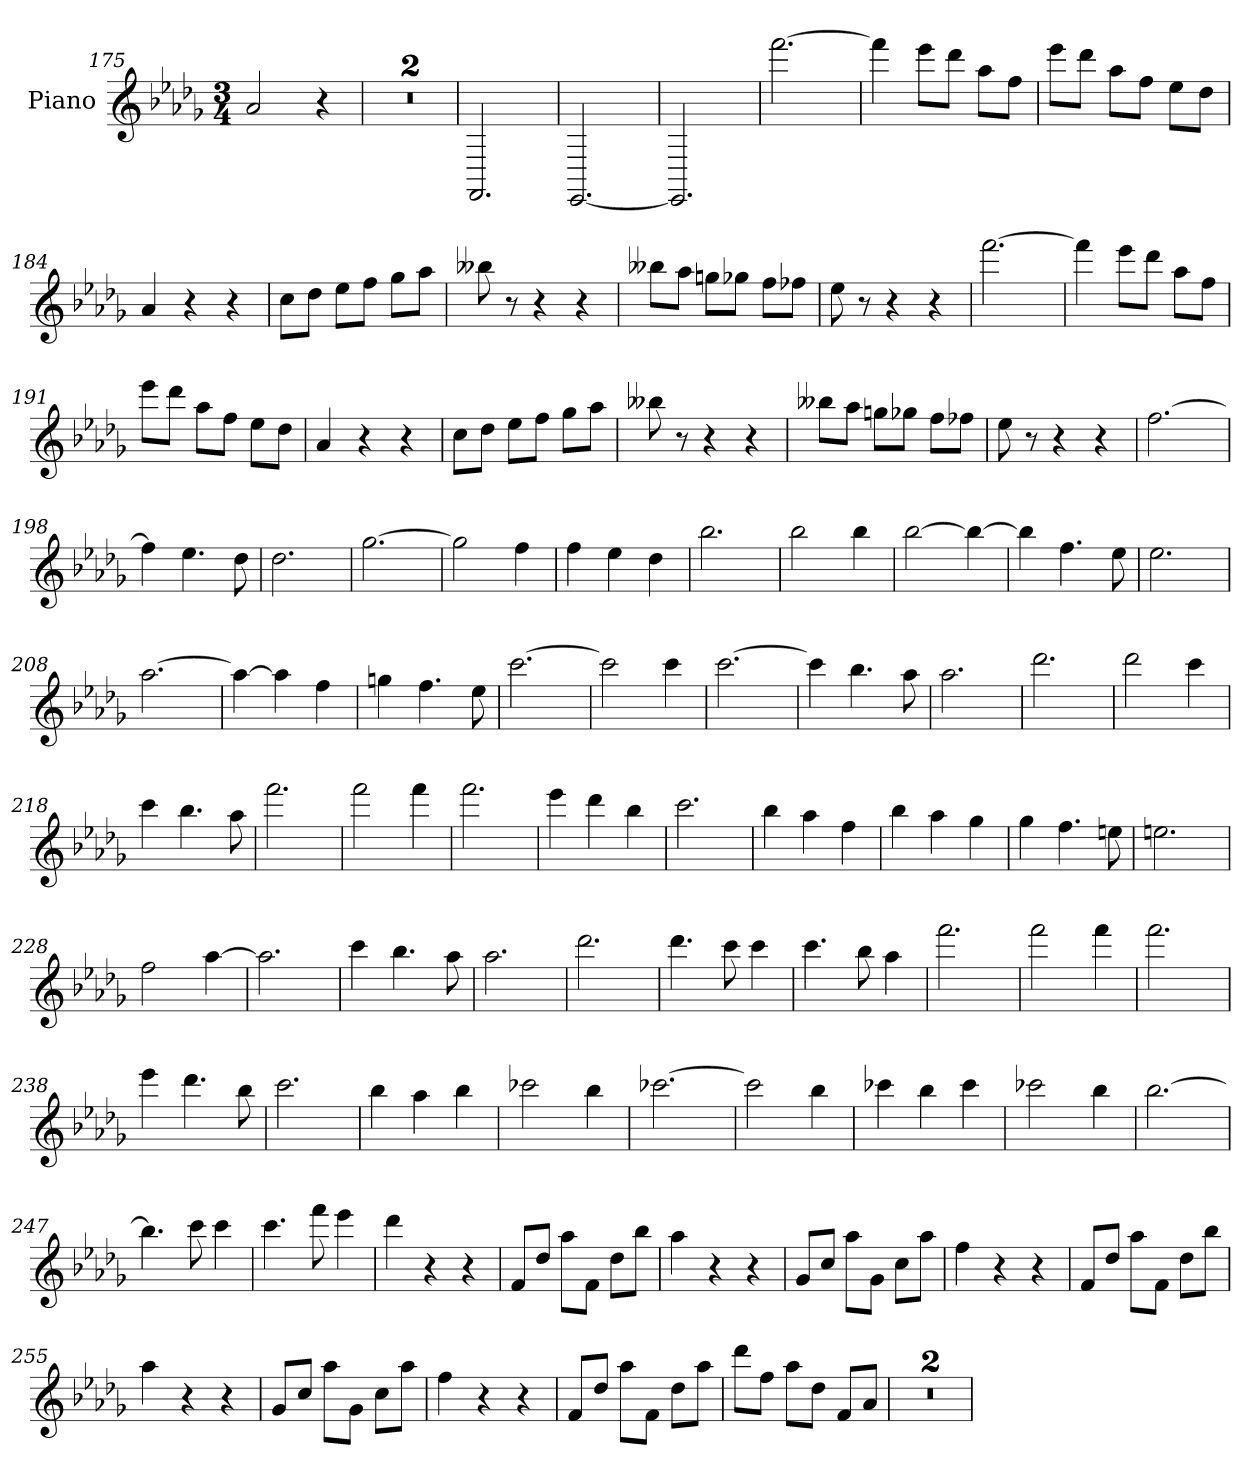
**kern
*part1
*staff1
*I"Piano
*I'Pno
*clefG2
*k[b-e-a-d-g-]
*b-:
*M3/4
=175
2a-
4r
=176
2.r
=177
2.r
=178
2.FF
=179
[2.EE-
=180
2.EE-]
=181
[2.fff
=182
4fff]
8eee-\L
8ddd-\J
8aa-\L
8ff\J
=183
8eee-\L
8ddd-\J
8aa-\L
8ff\J
8ee-\L
8dd-\J
=184
4a-
4r
4r
=185
8cc\L
8dd-\J
8ee-\L
8ff\J
8gg-\L
8aa-\J
=186
8bb--X
8r
4r
4r
=187
8bb--X\L
8aa-\J
8ggn\L
8gg-X\J
8ff\L
8ff-X\J
=188
8ee-
8r
4r
4r
=189
[2.fff
=190
4fff]
8eee-\L
8ddd-\J
8aa-\L
8ff\J
=191
8eee-\L
8ddd-\J
8aa-\L
8ff\J
8ee-\L
8dd-\J
=192
4a-
4r
4r
=193
8cc\L
8dd-\J
8ee-\L
8ff\J
8gg-\L
8aa-\J
=194
8bb--X
8r
4r
4r
=195
8bb--X\L
8aa-\J
8ggn\L
8gg-X\J
8ff\L
8ff-X\J
=196
8ee-
8r
4r
4r
=197
[2.ff
=198
4ff]
4.ee-
8dd-
=199
2.dd-
=200
[2.gg-
=201
2gg-]
4ff
=202
4ff
4ee-
4dd-
=203
2.bb-
=204
2bb-
4bb-
=205
[2bb-
4bb-_
=206
4bb-]
4.ff
8ee-
=207
2.ee-
=208
[2.aa-
=209
4aa-_
4aa-]
4ff
=210
4ggn
4.ff
8ee-
=211
[2.ccc
=212
2ccc]
4ccc
=213
[2.ccc
=214
4ccc]
4.bb-
8aa-
=215
2.aa-
=216
2.ddd-
=217
2ddd-
4ccc
=218
4ccc
4.bb-
8aa-
=219
2.fff
=220
2fff
4fff
=221
2.fff
=222
4eee-
4ddd-
4bb-
=223
2.ccc
=224
4bb-
4aa-
4ff
=225
4bb-
4aa-
4gg-
=226
4gg-
4.ff
8een
=227
2.een
=228
2ff
[4aa-
=229
2.aa-]
=230
4ccc
4.bb-
8aa-
=231
2.aa-
=232
2.ddd-
=233
4.ddd-
8ccc
4ccc
=234
4.ccc
8bb-
4aa-
=235
2.fff
=236
2fff
4fff
=237
2.fff
=238
4eee-
4.ddd-
8bb-
=239
2.ccc
=240
4bb-
4aa-
4bb-
=241
2ccc-X
4bb-
=242
[2.ccc-X
=243
2ccc-]
4bb-
=244
4ccc-X
4bb-
4ccc-
=245
2ccc-X
4bb-
=246
[2.bb-
=247
4.bb-]
8ccc
4ccc
=248
4.ccc
8fff
4eee-
=249
4ddd-
4r
4r
=250
8f/L
8dd-/J
8aa-\L
8f\J
8dd-\L
8bb-\J
=251
4aa-
4r
4r
=252
8g-/L
8cc/J
8aa-\L
8g-\J
8cc\L
8aa-\J
=253
4ff
4r
4r
=254
8f/L
8dd-/J
8aa-\L
8f\J
8dd-\L
8bb-\J
=255
4aa-
4r
4r
=256
8g-/L
8cc/J
8aa-\L
8g-\J
8cc\L
8aa-\J
=257
4ff
4r
4r
=258
8f/L
8dd-/J
8aa-\L
8f\J
8dd-\L
8aa-\J
=259
8ddd-\L
8ff\J
8aa-\L
8dd-\J
8f/L
8a-/J
=260
2.r
=261
2.r
=
*-
